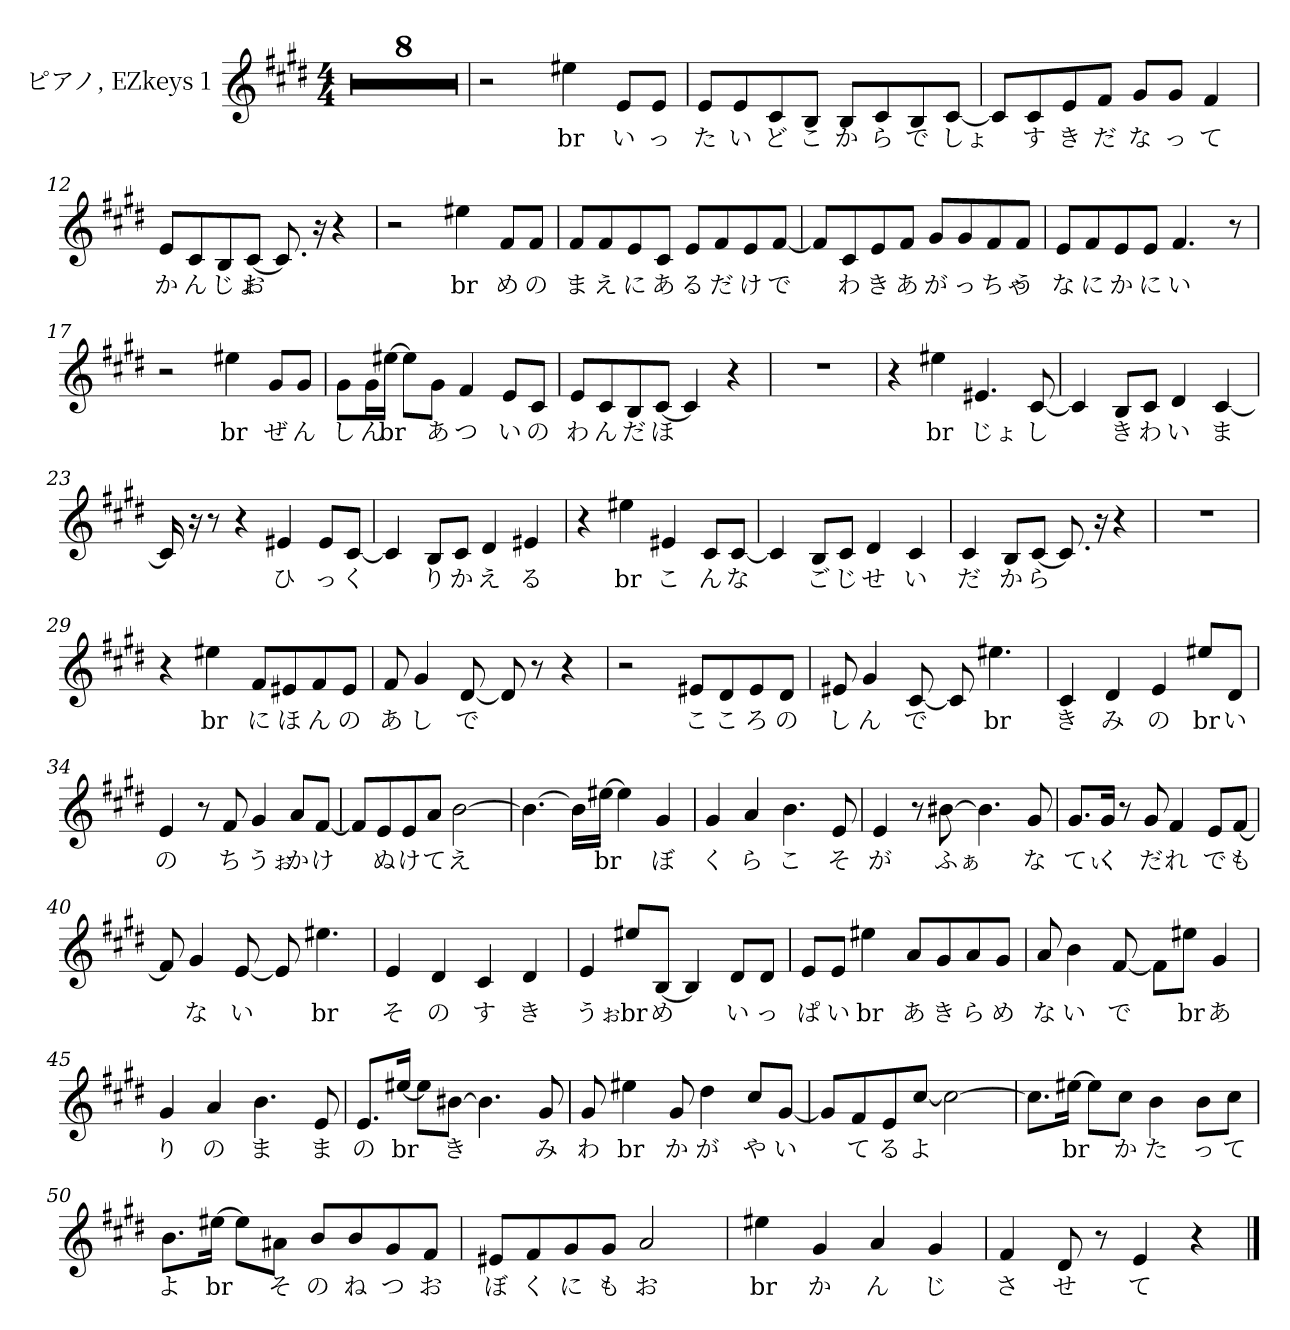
**kern	**text
*part1	*part1
*staff1	*staff1
*I"ピアノ, EZkeys 1	*
*clefG2	*
*k[f#c#g#d#]	*
*M4/4	*
*MM180	*
=1	=1
1r	.
=2	=2
1r	.
=3	=3
1r	.
=4	=4
1r	.
=5	=5
1r	.
=6	=6
1r	.
=7	=7
1r	.
=8	=8
1r	.
=9	=9
2r	.
!	!LO:LY:b
4ee#X\	br
!	!LO:LY:b
8e/L	い
!	!LO:LY:b
8e/J	っ
=10	=10
!	!LO:LY:b
8e/L	た
!	!LO:LY:b
8e/	い
!	!LO:LY:b
8c#/	ど
!	!LO:LY:b
8B/J	こ
!	!LO:LY:b
8B/L	か
!	!LO:LY:b
8c#/	ら
!	!LO:LY:b
8B/	で
!	!LO:LY:b
[8c#/J	しょ
!!LO:LB:g=z
=11	=11
8c#/L]	.
!	!LO:LY:b
8c#/	す
!	!LO:LY:b
8e/	き
!	!LO:LY:b
8f#/J	だ
!	!LO:LY:b
8g#/L	な
!	!LO:LY:b
8g#/J	っ
!	!LO:LY:b
4f#/	て
=12	=12
!	!LO:LY:b
8e/L	か
!	!LO:LY:b
8c#/	ん
!	!LO:LY:b
8B/	じょ
!	!LO:LY:b
[8c#/J	お
8.c#/]	.
16r	.
4r	.
=13	=13
2r	.
!	!LO:LY:b
4ee#X\	br
!	!LO:LY:b
8f#/L	め
!	!LO:LY:b
8f#/J	の
=14	=14
!	!LO:LY:b
8f#/L	ま
!	!LO:LY:b
8f#/	え
!	!LO:LY:b
8e/	に
!	!LO:LY:b
8c#/J	あ
!	!LO:LY:b
8e/L	る
!	!LO:LY:b
8f#/	だ
!	!LO:LY:b
8e/	け
!	!LO:LY:b
[8f#/J	で
!!LO:LB:g=z
=15	=15
8f#/L]	.
!	!LO:LY:b
8c#/	わ
!	!LO:LY:b
8e/	き
!	!LO:LY:b
8f#/J	あ
!	!LO:LY:b
8g#/L	が
!	!LO:LY:b
8g#/	っ
!	!LO:LY:b
8f#/	ちゃ
!	!LO:LY:b
8f#/J	う
=16	=16
!	!LO:LY:b
8e/L	な
!	!LO:LY:b
8f#/	に
!	!LO:LY:b
8e/	か
!	!LO:LY:b
8e/J	に
!	!LO:LY:b
4.f#/	い
8r	.
=17	=17
2r	.
!	!LO:LY:b
4ee#X\	br
!	!LO:LY:b
8g#/L	ぜ
!	!LO:LY:b
8g#/J	ん
=18	=18
!	!LO:LY:b
8g#\L	し
!	!LO:LY:b
16g#\L	ん
!	!LO:LY:b
[16ee#X\JJ	br
8ee#\L]	.
!	!LO:LY:b
8g#\J	あ
!	!LO:LY:b
4f#/	つ
!	!LO:LY:b
8e/L	い
!	!LO:LY:b
8c#/J	の
=19	=19
!	!LO:LY:b
8e/L	わ
!	!LO:LY:b
8c#/	ん
!	!LO:LY:b
8B/	だ
!	!LO:LY:b
[8c#/J	ほ
4c#/]	.
4r	.
!!LO:LB:g=z
=20	=20
1r	.
=21	=21
4r	.
!	!LO:LY:b
4ee#X\	br
!	!LO:LY:b
4.e#X/	じょ
!	!LO:LY:b
[8c#/	し
=22	=22
4c#/]	.
!	!LO:LY:b
8B/L	き
!	!LO:LY:b
8c#/J	わ
!	!LO:LY:b
4d#/	い
!	!LO:LY:b
[4c#/	ま
=23	=23
16c#/]	.
16r	.
8r	.
4r	.
!	!LO:LY:b
4e#X/	ひ
!	!LO:LY:b
8e#/L	っ
!	!LO:LY:b
[8c#/J	く
=24	=24
4c#/]	.
!	!LO:LY:b
8B/L	り
!	!LO:LY:b
8c#/J	か
!	!LO:LY:b
4d#/	え
!	!LO:LY:b
4e#X/	る
=25	=25
4r	.
!	!LO:LY:b
4ee#X\	br
!	!LO:LY:b
4e#X/	こ
!	!LO:LY:b
8c#/L	ん
!	!LO:LY:b
[8c#/J	な
!!LO:LB:g=z
=26	=26
4c#/]	.
!	!LO:LY:b
8B/L	ご
!	!LO:LY:b
8c#/J	じ
!	!LO:LY:b
4d#/	せ
!	!LO:LY:b
4c#/	い
=27	=27
!	!LO:LY:b
4c#/	だ
!	!LO:LY:b
8B/L	か
!	!LO:LY:b
[8c#/J	ら
8.c#/]	.
16r	.
4r	.
=28	=28
1r	.
=29	=29
4r	.
!	!LO:LY:b
4ee#X\	br
!	!LO:LY:b
8f#/L	に
!	!LO:LY:b
8e#X/	ほ
!	!LO:LY:b
8f#/	ん
!	!LO:LY:b
8e#/J	の
=30	=30
!	!LO:LY:b
8f#/	あ
!	!LO:LY:b
4g#/	し
!	!LO:LY:b
[8d#/	で
8d#/]	.
8r	.
4r	.
=31	=31
2r	.
!	!LO:LY:b
8e#X/L	こ
!	!LO:LY:b
8d#/	こ
!	!LO:LY:b
8e#/	ろ
!	!LO:LY:b
8d#/J	の
!!LO:LB:g=z
=32	=32
!	!LO:LY:b
8e#X/	し
!	!LO:LY:b
4g#/	ん
!	!LO:LY:b
[8c#/	で
8c#/]	.
!	!LO:LY:b
4.ee#X\	br
=33	=33
!	!LO:LY:b
4c#/	き
!	!LO:LY:b
4d#/	み
!	!LO:LY:b
4e/	の
!	!LO:LY:b
8ee#X/L	br
!	!LO:LY:b
8d#/J	い
=34	=34
!	!LO:LY:b
4e/	の
8r	.
!	!LO:LY:b
8f#/	ち
!	!LO:LY:b
4g#/	うぉ
!	!LO:LY:b
8a/L	か
!	!LO:LY:b
[8f#/J	け
=35	=35
8f#/L]	.
!	!LO:LY:b
8e/	ぬ
!	!LO:LY:b
8e/	け
!	!LO:LY:b
8a/J	て
!	!LO:LY:b
[2b\	え
=36	=36
4.b\_	.
16b\LL]	.
!	!LO:LY:b
[16ee#X\JJ	br
4ee#\]	.
!	!LO:LY:b
4g#/	ぼ
!!LO:LB:g=z
=37	=37
!	!LO:LY:b
4g#/	く
!	!LO:LY:b
4a/	ら
!	!LO:LY:b
4.b\	こ
!	!LO:LY:b
8e/	そ
=38	=38
!	!LO:LY:b
4e/	が
8r	.
!	!LO:LY:b
[8b#X\	ふぁ
4.b#\]	.
!	!LO:LY:b
8g#/	な
=39	=39
!	!LO:LY:b
8.g#/L	てぃ
!	!LO:LY:b
16g#/Jk	く
8r	.
!	!LO:LY:b
8g#/	だ
!	!LO:LY:b
4f#/	れ
!	!LO:LY:b
8e/L	で
!	!LO:LY:b
[8f#/J	も
=40	=40
8f#/]	.
!	!LO:LY:b
4g#/	な
!	!LO:LY:b
[8e/	い
8e/]	.
!	!LO:LY:b
4.ee#X\	br
=41	=41
!	!LO:LY:b
4e/	そ
!	!LO:LY:b
4d#/	の
!	!LO:LY:b
4c#/	す
!	!LO:LY:b
4d#/	き
!!LO:LB:g=z
=42	=42
!	!LO:LY:b
4e/	うぉ
!	!LO:LY:b
8ee#X/L	br
!	!LO:LY:b
[8B/J	め
4B/]	.
!	!LO:LY:b
8d#/L	い
!	!LO:LY:b
8d#/J	っ
=43	=43
!	!LO:LY:b
8e/L	ぱ
!	!LO:LY:b
8e/J	い
!	!LO:LY:b
4ee#X\	br
!	!LO:LY:b
8a/L	あ
!	!LO:LY:b
8g#/	き
!	!LO:LY:b
8a/	ら
!	!LO:LY:b
8g#/J	め
=44	=44
!	!LO:LY:b
8a/	な
!	!LO:LY:b
4b\	い
!	!LO:LY:b
[8f#/	で
8f#\L]	.
!	!LO:LY:b
8ee#X\J	br
!	!LO:LY:b
4g#/	あ
=45	=45
!	!LO:LY:b
4g#/	り
!	!LO:LY:b
4a/	の
!	!LO:LY:b
4.b\	ま
!	!LO:LY:b
8e/	ま
!!LO:LB:g=z
=46	=46
!	!LO:LY:b
8.e/L	の
!	!LO:LY:b
[16ee#X/Jk	br
8ee#\L]	.
!	!LO:LY:b
[8b#X\J	き
4.b#\]	.
!	!LO:LY:b
8g#/	み
=47	=47
!	!LO:LY:b
8g#/	わ
!	!LO:LY:b
4ee#X\	br
!	!LO:LY:b
8g#/	か
!	!LO:LY:b
4dd#\	が
!	!LO:LY:b
8cc#/L	や
!	!LO:LY:b
[8g#/J	い
=48	=48
8g#/L]	.
!	!LO:LY:b
8f#/	て
!	!LO:LY:b
8e/	る
!	!LO:LY:b
[8cc#/J	よ
2cc#\_	.
=49	=49
8.cc#\L]	.
!	!LO:LY:b
[16ee#X\Jk	br
8ee#\L]	.
!	!LO:LY:b
8cc#\J	か
!	!LO:LY:b
4b\	た
!	!LO:LY:b
8b\L	っ
!	!LO:LY:b
8cc#\J	て
!!LO:LB:g=z
=50	=50
!	!LO:LY:b
8.b\L	よ
!	!LO:LY:b
[16ee#X\Jk	br
8ee#\L]	.
!	!LO:LY:b
8a#X\J	そ
!	!LO:LY:b
8b/L	の
!	!LO:LY:b
8b/	ね
!	!LO:LY:b
8g#/	つ
!	!LO:LY:b
8f#/J	お
=51	=51
!	!LO:LY:b
8e#X/L	ぼ
!	!LO:LY:b
8f#/	く
!	!LO:LY:b
8g#/	に
!	!LO:LY:b
8g#/J	も
!	!LO:LY:b
2a/	お
=52	=52
!	!LO:LY:b
4ee#X\	br
!	!LO:LY:b
4g#/	か
!	!LO:LY:b
4a/	ん
!	!LO:LY:b
4g#/	じ
=53	=53
!	!LO:LY:b
4f#/	さ
!	!LO:LY:b
8d#/	せ
8r	.
!	!LO:LY:b
4e/	て
4r	.
==	==
*-	*-
